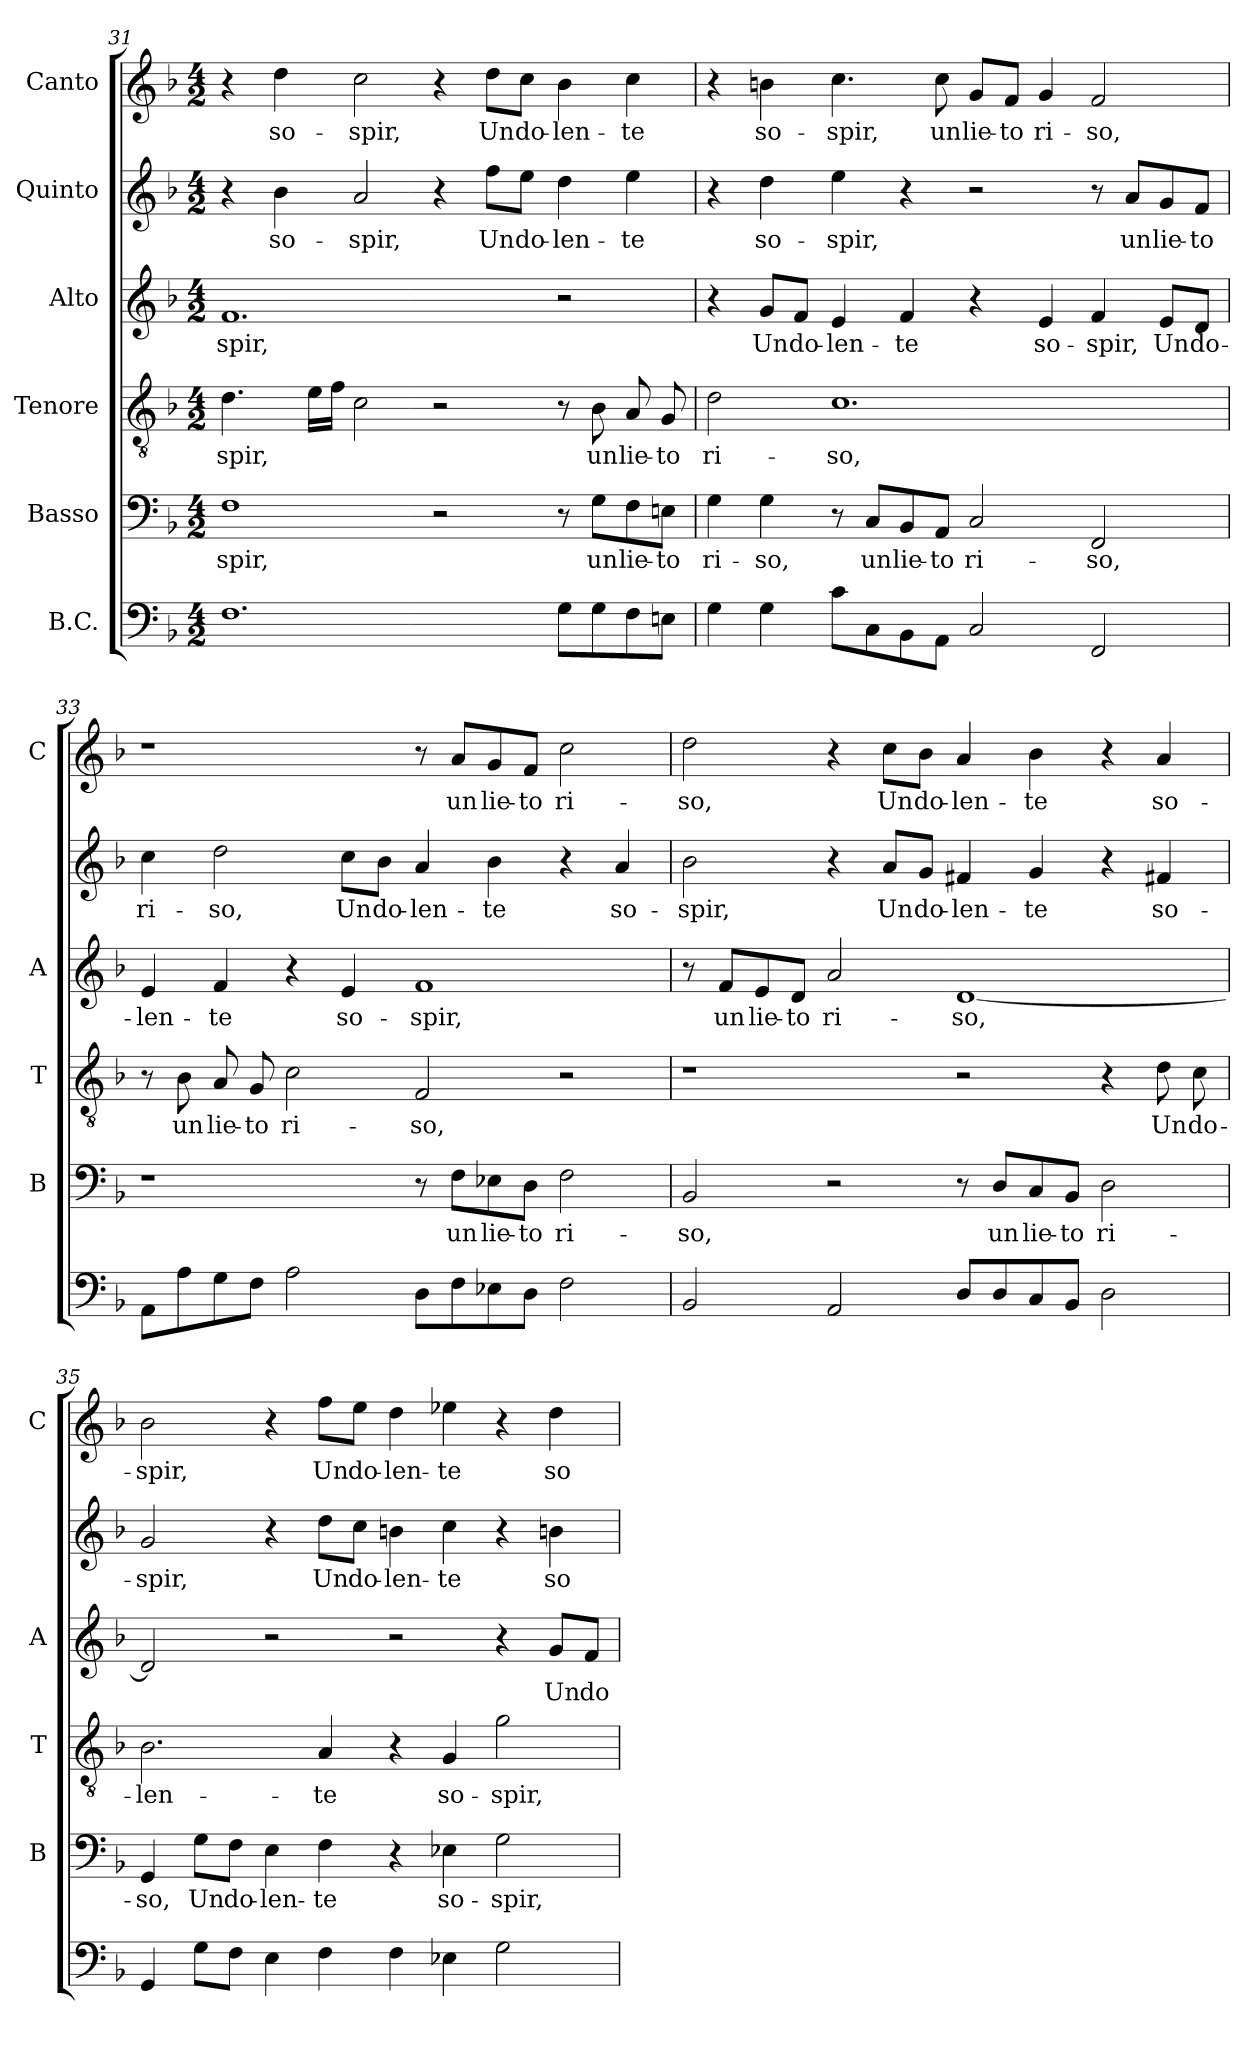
**kern	**kern	**text	**kern	**text	**kern	**text	**kern	**text	**kern	**text
*part6	*part5	*part5	*part4	*part4	*part3	*part3	*part2	*part2	*part1	*part1
*staff6	*staff5	*staff5	*staff4	*staff4	*staff3	*staff3	*staff2	*staff2	*staff1	*staff1
*I"B.C.	*I"Basso	*	*I"Tenore	*	*I"Alto	*	*I"Quinto	*	*I"Canto	*
*	*I'B	*	*I'T	*	*I'A	*	*	*	*I'C	*
*clefF4	*clefF4	*	*clefGv2	*	*clefG2	*	*clefG2	*	*clefG2	*
*k[b-]	*k[b-]	*	*k[b-]	*	*k[b-]	*	*k[b-]	*	*k[b-]	*
*M4/2	*M4/2	*	*M4/2	*	*M4/2	*	*M4/2	*	*M4/2	*
=31	=31	=31	=31	=31	=31	=31	=31	=31	=31	=31
1.F	1F	-spir,	4.d	-spir,	1.f	-spir,	4r	.	4r	.
.	.	.	.	.	.	.	4b-	so-	4dd	so-
.	.	.	16eLL	.	.	.	.	.	.	.
.	.	.	16fJJ	.	.	.	.	.	.	.
.	.	.	2c	.	.	.	2a	-spir,	2cc	-spir,
.	2r	.	2r	.	.	.	4r	.	4r	.
.	.	.	.	.	.	.	8ff\L	Un	8dd\L	Un
.	.	.	.	.	.	.	8ee\J	do-	8cc\J	do-
8GL	8r	.	8r	.	2r	.	4dd	-len-	4b-	-len-
8G	8G\L	un	8B-	un	.	.	.	.	.	.
8F	8F\	lie-	8A	lie-	.	.	4ee	-te	4cc	-te
8EnJ	8En\J	-to	8G	-to	.	.	.	.	.	.
=32	=32	=32	=32	=32	=32	=32	=32	=32	=32	=32
4G	4G	ri-	2d	ri-	4r	.	4r	.	4r	.
4G	4G	-so,	.	.	8g/L	Un	4dd	so-	4bn	so-
.	.	.	.	.	8f/J	do-	.	.	.	.
8cL	8r	.	1.c	-so,	4e	-len-	4ee	-spir,	4.cc	-spir,
8C	8C/L	un	.	.	.	.	.	.	.	.
8BB-	8BB-/	lie-	.	.	4f	-te	4r	.	.	.
8AAJ	8AA/J	-to	.	.	.	.	.	.	8cc	un
2C	2C	ri-	.	.	4r	.	2r	.	8g/L	lie-
.	.	.	.	.	.	.	.	.	8f/J	-to
.	.	.	.	.	4e	so-	.	.	4g	ri-
2FF	2FF	-so,	.	.	4f	-spir,	8r	.	2f	-so,
.	.	.	.	.	.	.	8a/L	un	.	.
.	.	.	.	.	8e/L	Un	8g/	lie-	.	.
.	.	.	.	.	8d/J	do-	8f/J	-to	.	.
=33	=33	=33	=33	=33	=33	=33	=33	=33	=33	=33
8AAL	1r	.	8r	.	4e	-len-	4cc	ri-	1r	.
8A	.	.	8B-	un	.	.	.	.	.	.
8G	.	.	8A	lie-	4f	-te	2dd	-so,	.	.
8FJ	.	.	8G	-to	.	.	.	.	.	.
2A	.	.	2c	ri-	4r	.	.	.	.	.
.	.	.	.	.	4e	so-	8cc\L	Un	.	.
.	.	.	.	.	.	.	8b-\J	do-	.	.
8DL	8r	.	2F	-so,	1f	-spir,	4a	-len-	8r	.
8F	8F\L	un	.	.	.	.	.	.	8a/L	un
8E-X	8E-X\	lie-	.	.	.	.	4b-	-te	8g/	lie-
8DJ	8D\J	-to	.	.	.	.	.	.	8f/J	-to
2F	2F	ri-	2r	.	.	.	4r	.	2cc	ri-
.	.	.	.	.	.	.	4a	so-	.	.
=34	=34	=34	=34	=34	=34	=34	=34	=34	=34	=34
2BB-	2BB-	-so,	1r	.	8r	.	2b-	-spir,	2dd	-so,
.	.	.	.	.	8f/L	un	.	.	.	.
.	.	.	.	.	8e/	lie-	.	.	.	.
.	.	.	.	.	8d/J	-to	.	.	.	.
2AA	2r	.	.	.	2a	ri-	4r	.	4r	.
.	.	.	.	.	.	.	8a/L	Un	8cc\L	Un
.	.	.	.	.	.	.	8g/J	do-	8b-\J	do-
8DL	8r	.	2r	.	[1d	-so,	4f#X	-len-	4a	-len-
8D	8D/L	un	.	.	.	.	.	.	.	.
8C	8C/	lie-	.	.	.	.	4g	-te	4b-	-te
8BB-J	8BB-/J	-to	.	.	.	.	.	.	.	.
2D	2D	ri-	4r	.	.	.	4r	.	4r	.
.	.	.	8d	Un	.	.	4f#X	so-	4a	so-
.	.	.	8c	do-	.	.	.	.	.	.
=35	=35	=35	=35	=35	=35	=35	=35	=35	=35	=35
4GG	4GG	-so,	2.B-	-len-	2d]	.	2g	-spir,	2b-	-spir,
8GL	8G\L	Un	.	.	.	.	.	.	.	.
8FJ	8F\J	do-	.	.	.	.	.	.	.	.
4E	4E	-len-	.	.	2r	.	4r	.	4r	.
4F	4F	-te	4A	-te	.	.	8dd\L	Un	8ff\L	Un
.	.	.	.	.	.	.	8cc\J	do-	8ee\J	do-
4F	4r	.	4r	.	2r	.	4bn	-len-	4dd	-len-
4E-X	4E-X	so-	4G	so-	.	.	4cc	-te	4ee-X	-te
2G	2G	-spir,	2g	-spir,	4r	.	4r	.	4r	.
.	.	.	.	.	8g/L	Un	4bn	so-	4dd	so-
.	.	.	.	.	8f/J	do-	.	.	.	.
=	=	=	=	=	=	=	=	=	=	=
*-	*-	*-	*-	*-	*-	*-	*-	*-	*-	*-
